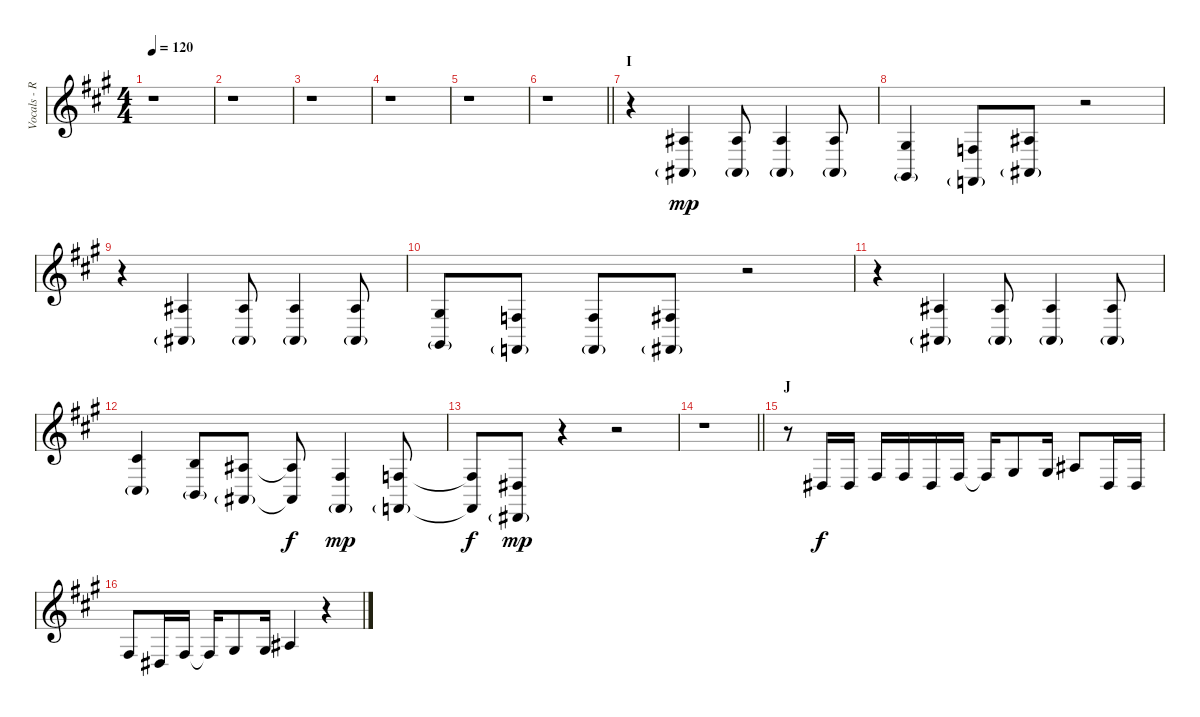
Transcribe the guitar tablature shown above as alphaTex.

\track ("Vocals - Ruki" "Vocals - R") {instrument lead6voice}
\staff {score}
\tuning (Db4 Ab3 E3 B2 Gb2 Db2) {hide}
\ts (4 4)
\tempo 120
\clef g2
\ks a
r.1{dy f} |
r.1 |
r.1 |
r.1 |
r.1 |
\barLineRight lightlight
r.1 |
\section ("" "I")
r.4 (2.2 4.5{g}).4{dy mp} (2.2 4.5{g}).8 (2.2 4.5{g}).4 (2.2 4.5{g}).8 |
(0.2 2.5{g}).4 (1.3 4.6{g}).8 (2.2 4.5{g}).8 r.2 |
r.4 (2.2 4.5{g}).4 (2.2 4.5{g}).8 (2.2 4.5{g}).4 (2.2 4.5{g}).8 |
(0.2 2.5{g}).8 (1.3 4.6{g}).8 (1.3 4.6{g}).8 (2.3 0.5{g}).8 r.2 |
r.4 (2.2 4.5{g}).4 (2.2 4.5{g}).8 (2.2 4.5{g}).4 (2.2 4.5{g}).8 |
(0.1 2.4{g}).4 (3.2 0.4{g}).8 (2.2 4.5{g}).8 (2.2{t} 4.5{t}).8{dy f} (2.3 0.5{g}).4{dy mp} (1.3 4.6{g}).8 |
(1.3{t} 4.6{t}).8{dy f} (4.4 2.6{g}).8{dy mp} r.4 r.2 |
\barLineRight lightlight
r.1 |
\section ("" "J")
r.8 4.4.16{dy f} 4.4.16 2.3.16 2.3.16 4.4.16 2.3.16 2.3{t}.16 0.2.8 0.2.16 2.2.8 4.4.16 4.4.16 |
2.3.8 4.4.16 2.3.16 2.3{t}.16 0.2.8 0.2.16 2.2.4 r.4
